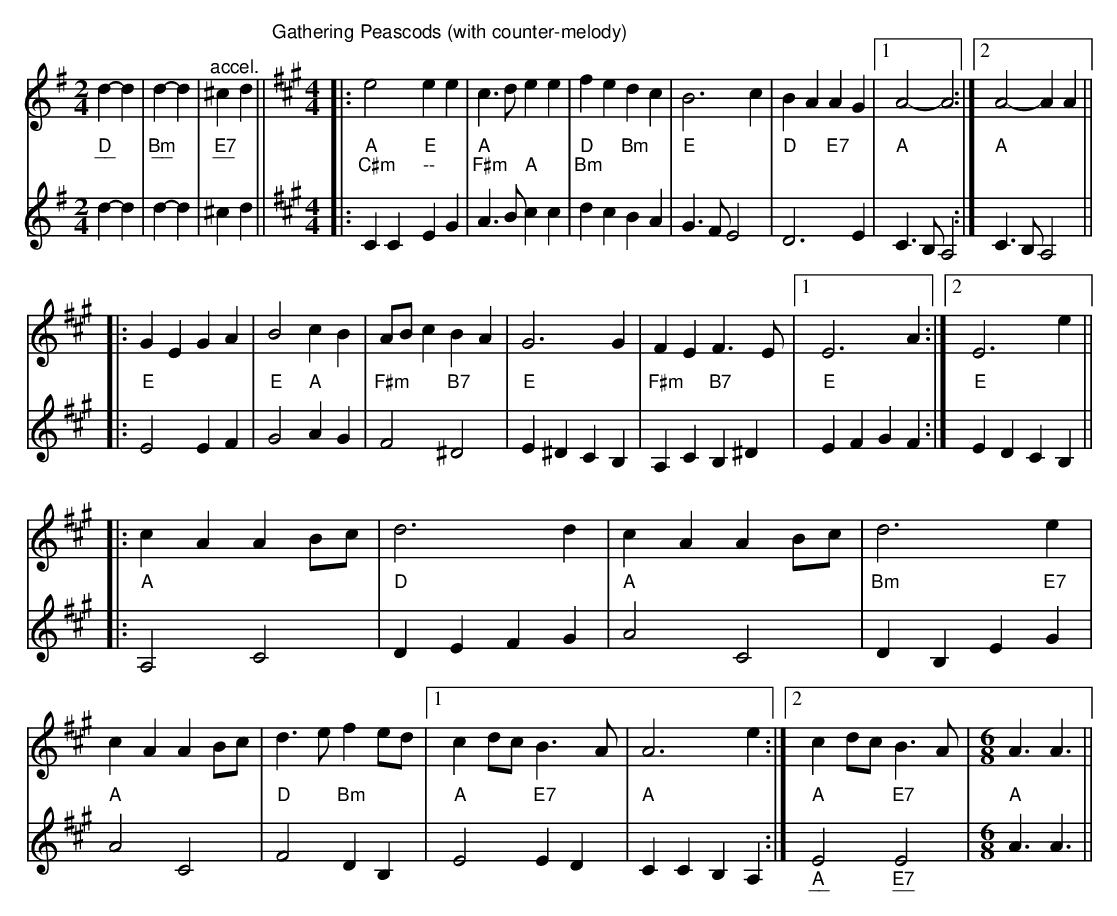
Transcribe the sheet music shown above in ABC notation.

X:1
T:
C:
M:2/4
L:1/4
K:G
V:1 gchord=down
"D""@-6,-45__"d-d | "Bm""@-5,-45__"d-d |"E7""^accel." "@-6,-42__"^cd ||"@-50,30Gathering Peascods (with counter-melody)"[K:A][M:4/4]|:"A""C#m"e2y "E"" --"ee | "A""F#m"c>d """A"ee | "D""Bm"fe "Bm"dc | "E"B3c | "D"BA "E7"AG |[1 "A"A2-A2 :|2 "A"A2-AA||
|:"E"GEGA | "E"B2 "A"cB | "F#m"A/B/c "B7"BA | "E"G3G | "F#m"FE "B7"F>E |[1 "E"E3A:|2 "E"E3e ||
|:"A"cAAB/c/ | "D"d3d | "A"cAAB/c/ | "Bm"d3 "E7"e | "A"cAAB/c/ | "D"d>e "Bm"fe/d/ |[1 "A"cd/c/ "E7"B>A | "A"A3e:|2  "A"cd/c/ "E7"B>A | [M:6/8]"A"A3/2A3/2 ||
V:2 gchord=down
d-d | d-d | ^cd ||[K:A][M:4/4]|:CCEG | A>Bcc | dcBA | G>FE2 | D3E | C>B,A,2 :| C>B,A,2||
|:E2EF | G2AG | F2^D2 | E^DCB, | A,CB,^D | EFGF :| EDCB, ||
|:A,2C2 | DEFG | A2C2 | DB,EG | A2C2 | F2DB, | E2ED | CCB,A, :| "A""@-6,-20__"E2 "E7""@-5,-20__"E2 | [M:6/8]A3/2A3/2 ||
